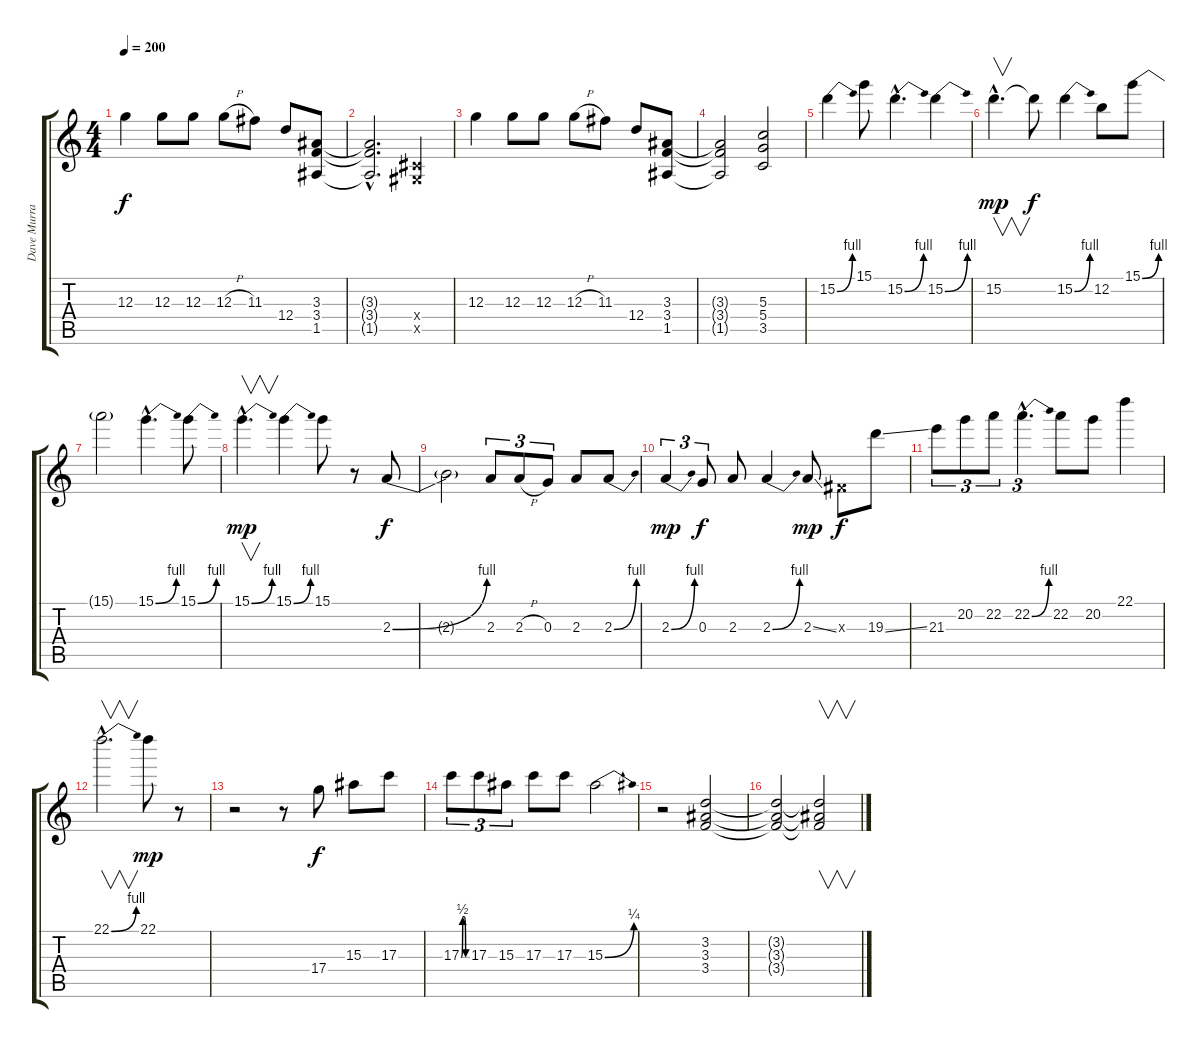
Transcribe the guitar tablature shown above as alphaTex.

\track ("Dave Murray" "Dave Murra") {instrument distortionguitar}
\staff {score tabs}
\tuning (E4 B3 G3 D3 A2 E2) {hide}
\ts (4 4)
\tempo 200
\clef g2
\ks c
12.3.4{dy f} 12.3.8 12.3.8 12.3{h}.8 11.3.8 12.4.8 (3.3 3.4 1.5).8 |
(3.3{hac t} 3.4{hac t} 1.5{hac t}).2{d} (-1.4{x} -1.5{x}).4 |
12.3.4 12.3.8 12.3.8 12.3{h}.8 11.3.8 12.4.8 (3.3 3.4 1.5).8 |
(3.3{t} 3.4{t} 1.5{t}).2 (5.3 5.4 3.5).2 |
15.2{be (bend 0 0 60 4)}.4 15.1.8 15.2{be (bend 0 0 60 4) hac}.4{d} 15.2{be (bend 0 0 60 4)}.4 |
15.2{hac}.4{v d dy mp} 15.2{t}.8{dy f} 15.2{be (bend 0 0 60 4)}.4 12.2.8 15.1{be (bend 0 0 60 4)}.8 |
15.1{t}.2 15.1{be (bend 0 0 60 4) hac}.4{d} 15.1{be (bend 0 0 60 4)}.8 |
15.1{be (bend 0 0 60 4) hac}.4{v d dy mp} 15.1{be (bend 0 0 60 4)}.4 15.1.8 r.8 2.3{be (bend 0 0 60 4)}.8{dy f} |
2.3{t}.2 2.3.8{tu (3 2)} 2.3{h}.8{tu (3 2)} 0.3.8{tu (3 2)} 2.3.8 2.3{be (bend 0 0 60 4)}.8 |
2.3{be (bend 0 0 60 4)}.4{tu (3 2) dy mp} 0.3.8{tu (3 2) dy f} 2.3.8 2.3{be (bend 0 0 60 4)}.4 2.3{ss}.8{dy mp} -1.3{x}.8{dy f} 19.3{ss}.8 |
21.3.8{tu (3 2)} 20.2.8{tu (3 2)} 22.2.8{tu (3 2)} 22.2{be (bend 0 0 60 4) hac}.4{d tu (3 2)} 22.2.8 20.2.8 22.1.4 |
22.1{be (bend 0 0 60 4) hac}.2{v d} 22.1.8{dy mp} r.8 |
r.2 r.8 17.4.8{dy f} 15.3.8 17.3.8 |
17.3{be (custom 0 0 15 2 30 2 45 0 60 0)}.8{tu (3 2)} 17.3.8{tu (3 2)} 15.3.8{tu (3 2)} 17.3.8 17.3.8 15.3{be (bend 0 0 60 1)}.2 |
r.2 (3.2 3.3 3.4).2 |
(3.2{t} 3.3{t} 3.4{t}).2 (3.2{t} 3.3{t} 3.4{t}).2{v}
